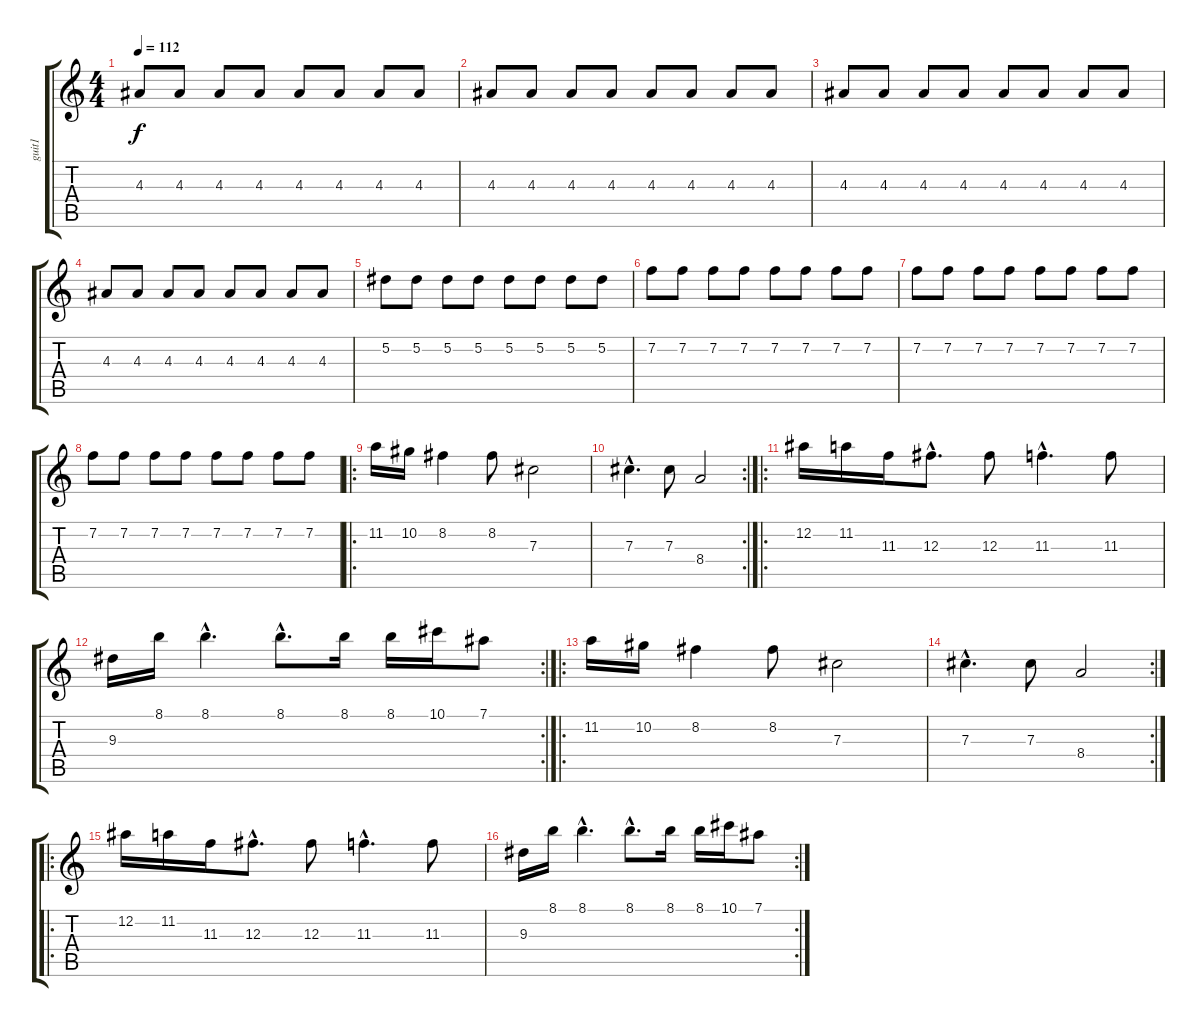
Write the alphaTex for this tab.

\track ("guit1" "guit1") {instrument overdrivenguitar}
\staff {score tabs}
\tuning (Eb4 Bb3 Gb3 Db3 Ab2 Eb2) {hide}
\ts (4 4)
\tempo 112
\clef g2
\ks c
4.3.8{dy f} 4.3.8 4.3.8 4.3.8 4.3.8 4.3.8 4.3.8 4.3.8 |
4.3.8 4.3.8 4.3.8 4.3.8 4.3.8 4.3.8 4.3.8 4.3.8 |
4.3.8 4.3.8 4.3.8 4.3.8 4.3.8 4.3.8 4.3.8 4.3.8 |
4.3.8 4.3.8 4.3.8 4.3.8 4.3.8 4.3.8 4.3.8 4.3.8 |
5.2.8 5.2.8 5.2.8 5.2.8 5.2.8 5.2.8 5.2.8 5.2.8 |
7.2.8 7.2.8 7.2.8 7.2.8 7.2.8 7.2.8 7.2.8 7.2.8 |
7.2.8 7.2.8 7.2.8 7.2.8 7.2.8 7.2.8 7.2.8 7.2.8 |
7.2.8 7.2.8 7.2.8 7.2.8 7.2.8 7.2.8 7.2.8 7.2.8 |
\ro
11.2.16 10.2.16 8.2.4 8.2.8 7.3.2 |
\rc 2
7.3{hac}.4{d} 7.3.8 8.4.2 |
\ro
12.2.16 11.2.16 11.3.16 12.3{hac}.8{d} 12.3.8 11.3{hac}.4{d} 11.3.8 |
\rc 2
9.3.16 8.1.16 8.1{hac}.4{d} 8.1{hac}.8{d} 8.1.16 8.1.16 10.1.16 7.1.8 |
\ro
11.2.16 10.2.16 8.2.4 8.2.8 7.3.2 |
\rc 2
7.3{hac}.4{d} 7.3.8 8.4.2 |
\ro
12.2.16 11.2.16 11.3.16 12.3{hac}.8{d} 12.3.8 11.3{hac}.4{d} 11.3.8 |
\rc 2
9.3.16 8.1.16 8.1{hac}.4{d} 8.1{hac}.8{d} 8.1.16 8.1.16 10.1.16 7.1.8
